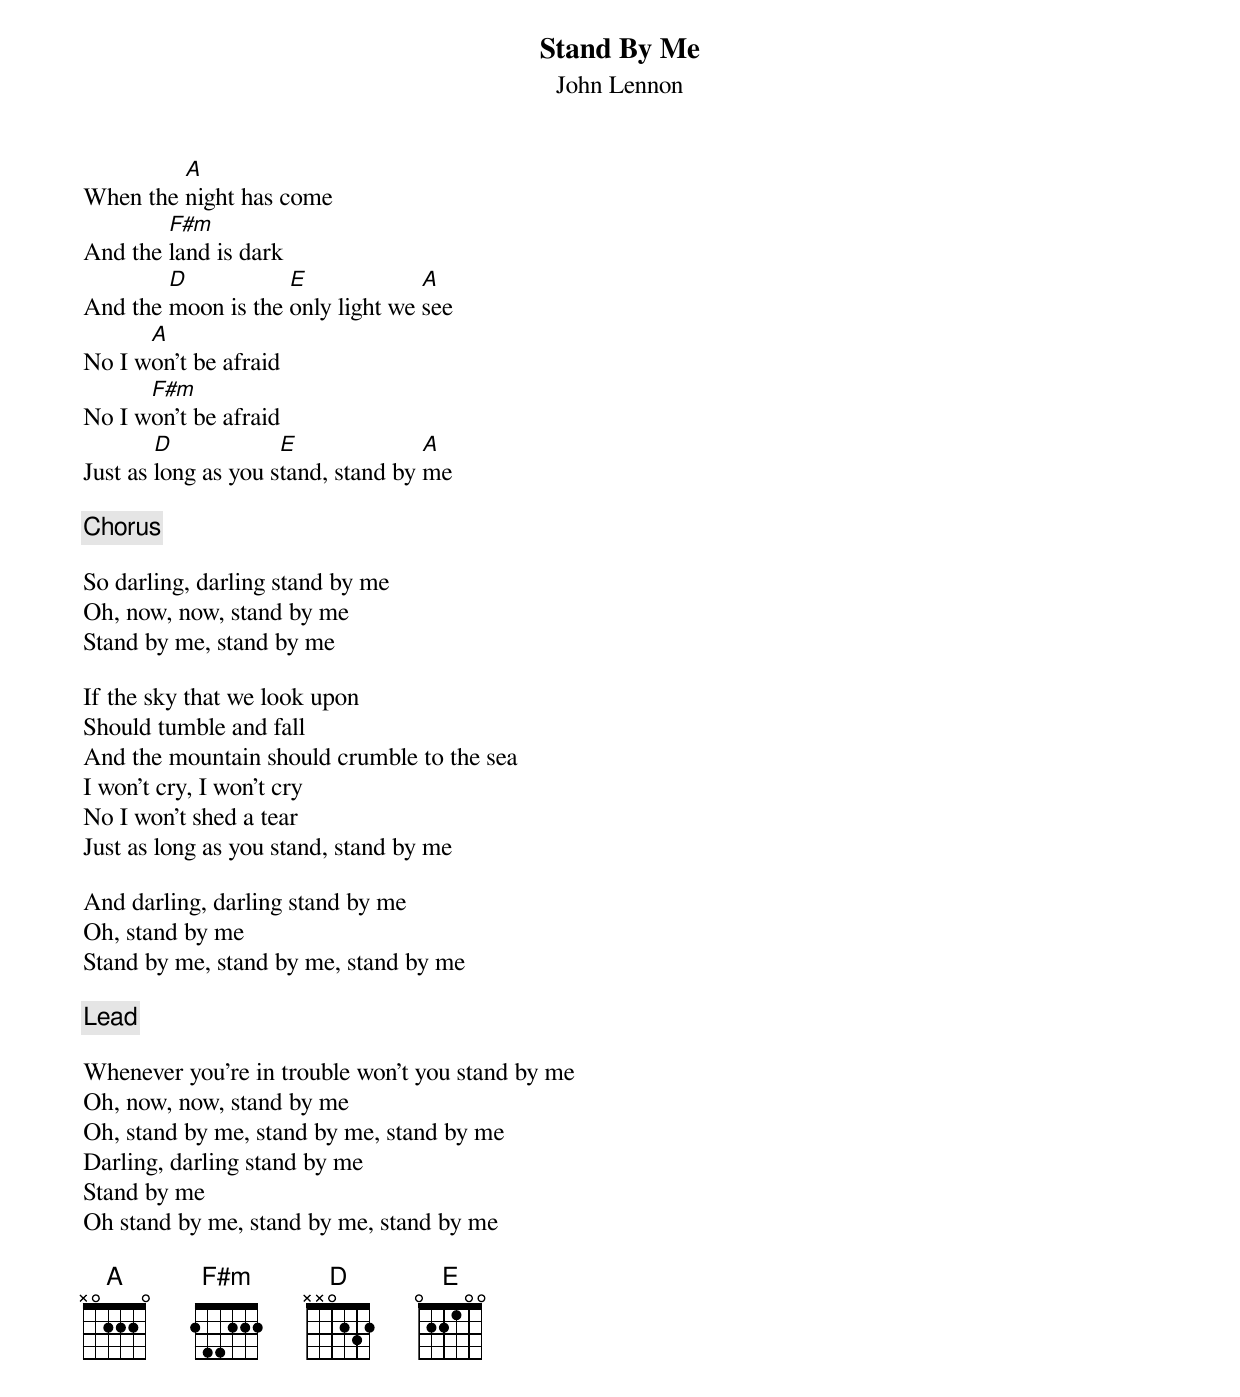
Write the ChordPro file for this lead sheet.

{title:Stand By Me}
{subtitle:John Lennon}

When the [A]night has come
And the [F#m]land is dark
And the [D]moon is the [E]only light we [A]see
No I w[A]on't be afraid
No I w[F#m]on't be afraid
Just as [D]long as you s[E]tand, stand by [A]me

{c:Chorus}

So darling, darling stand by me
Oh, now, now, stand by me
Stand by me, stand by me

If the sky that we look upon
Should tumble and fall
And the mountain should crumble to the sea
I won't cry, I won't cry
No I won't shed a tear
Just as long as you stand, stand by me

And darling, darling stand by me
Oh, stand by me
Stand by me, stand by me, stand by me

{c:Lead}

Whenever you're in trouble won't you stand by me
Oh, now, now, stand by me
Oh, stand by me, stand by me, stand by me
Darling, darling stand by me
Stand by me
Oh stand by me, stand by me, stand by me

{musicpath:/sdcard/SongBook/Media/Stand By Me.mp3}
